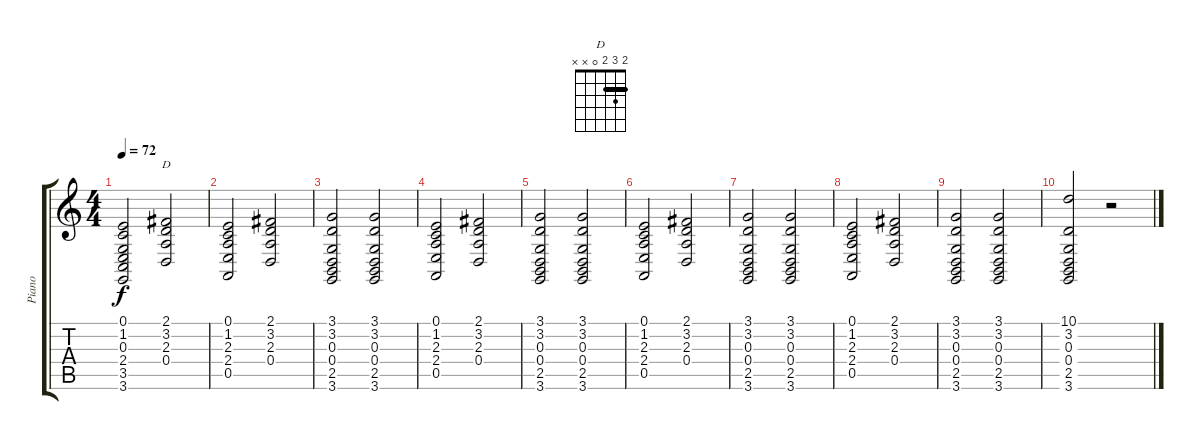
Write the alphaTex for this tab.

\track ("Piano" "Piano") {instrument brightacousticpiano}
\staff {score tabs}
\tuning (E4 B3 G3 D3 A2 E2) {hide}
\chord ("D" 2 3 2 0 x x) {barre 2}
\ts (4 4)
\tempo 72
\clef g2
\ks c
(0.1 1.2 0.3 2.4 3.5 3.6).2{dy f} (2.1 3.2 2.3 0.4).2{ch "D"} |
(0.1 1.2 2.3 2.4 0.5).2 (2.1 3.2 2.3 0.4).2 |
(3.1 3.2 0.3 0.4 2.5 3.6).2 (3.1 3.2 0.3 0.4 2.5 3.6).2 |
(0.1 1.2 2.3 2.4 0.5).2 (2.1 3.2 2.3 0.4).2 |
(3.1 3.2 0.3 0.4 2.5 3.6).2 (3.1 3.2 0.3 0.4 2.5 3.6).2 |
(0.1 1.2 2.3 2.4 0.5).2 (2.1 3.2 2.3 0.4).2 |
(3.1 3.2 0.3 0.4 2.5 3.6).2 (3.1 3.2 0.3 0.4 2.5 3.6).2 |
(0.1 1.2 2.3 2.4 0.5).2 (2.1 3.2 2.3 0.4).2 |
(3.1 3.2 0.3 0.4 2.5 3.6).2 (3.1 3.2 0.3 0.4 2.5 3.6).2 |
(10.1 3.2 0.3 0.4 2.5 3.6).2 r.2
